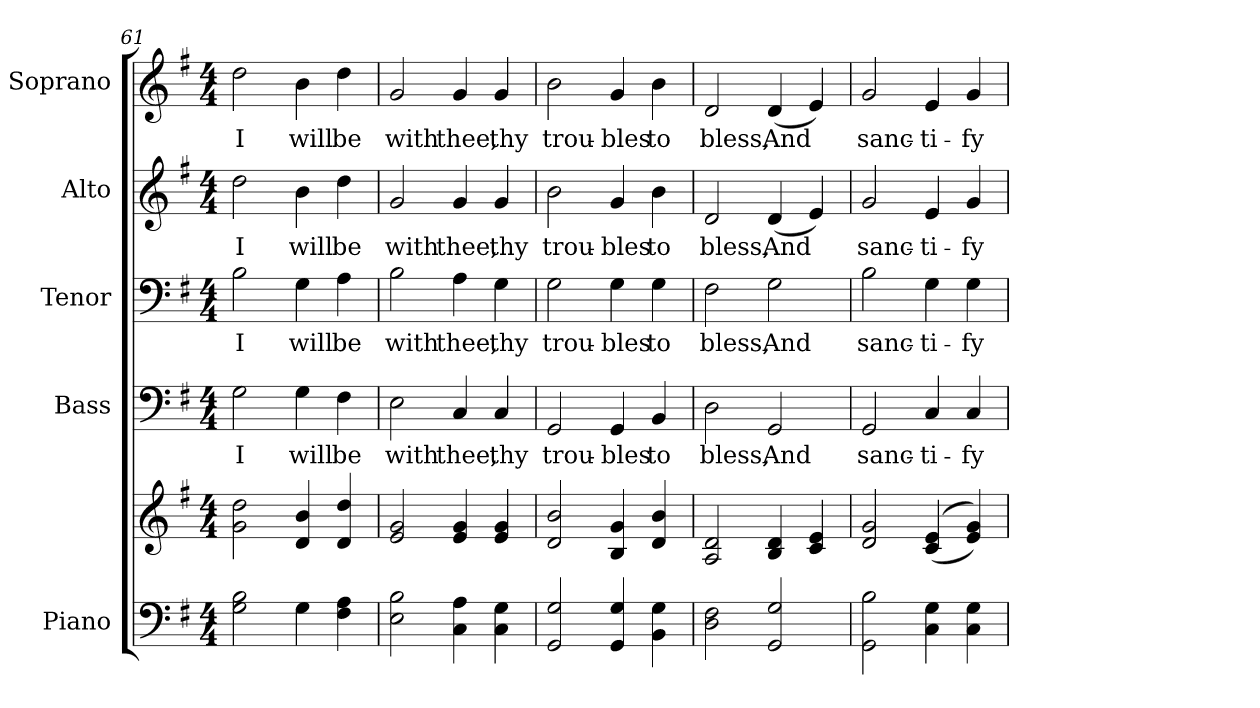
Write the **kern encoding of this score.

**kern	**kern	**kern	**text	**kern	**text	**kern	**text	**kern	**text
*part5	*part5	*part4	*part4	*part3	*part3	*part2	*part2	*part1	*part1
*staff6	*staff5	*staff4	*staff4	*staff3	*staff3	*staff2	*staff2	*staff1	*staff1
*I"Piano	*	*I"Bass	*	*I"Tenor	*	*I"Alto	*	*I"Soprano	*
*I'Pno.	*	*I'B.	*	*I'T.	*	*I'A.	*	*I'S.	*
*clefF4	*clefG2	*clefF4	*	*clefF4	*	*clefG2	*	*clefG2	*
*k[f#]	*k[f#]	*k[f#]	*	*k[f#]	*	*k[f#]	*	*k[f#]	*
*G:	*G:	*G:	*	*G:	*	*G:	*	*G:	*
*M4/4	*M4/4	*M4/4	*	*M4/4	*	*M4/4	*	*M4/4	*
=61	=61	=61	=61	=61	=61	=61	=61	=61	=61
!	!	!	!LO:LY:b:color=#000000	!	!	!	!	!	!
!	!	!	!	!	!LO:LY:b:color=#000000	!	!	!	!
!	!	!	!	!	!	!	!LO:LY:b:color=#000000	!	!
!	!	!	!	!	!	!	!	!	!LO:LY:b:color=#000000
2Gi\ 2Bi	2gi\ 2ddi	2Gi\	I	2Bi\	I	2ddi\	I	2ddi\	I
!	!	!	!LO:LY:b:color=#000000	!	!	!	!	!	!
!	!	!	!	!	!LO:LY:b:color=#000000	!	!	!	!
!	!	!	!	!	!	!	!LO:LY:b:color=#000000	!	!
!	!	!	!	!	!	!	!	!	!LO:LY:b:color=#000000
4Gi\	4di/ 4bi	4Gi\	will	4Gi\	will	4bi\	will	4bi\	will
!	!	!	!LO:LY:b:color=#000000	!	!	!	!	!	!
!	!	!	!	!	!LO:LY:b:color=#000000	!	!	!	!
!	!	!	!	!	!	!	!LO:LY:b:color=#000000	!	!
!	!	!	!	!	!	!	!	!	!LO:LY:b:color=#000000
4F#i\ 4Ai	4di/ 4ddi	4F#i\	be	4Ai\	be	4ddi\	be	4ddi\	be
=62	=62	=62	=62	=62	=62	=62	=62	=62	=62
!	!	!	!LO:LY:b:color=#000000	!	!	!	!	!	!
!	!	!	!	!	!LO:LY:b:color=#000000	!	!	!	!
!	!	!	!	!	!	!	!LO:LY:b:color=#000000	!	!
!	!	!	!	!	!	!	!	!	!LO:LY:b:color=#000000
2Ei\ 2Bi	2ei/ 2gi	2Ei\	with	2Bi\	with	2gi/	with	2gi/	with
!	!	!	!LO:LY:b:color=#000000	!	!	!	!	!	!
!	!	!	!	!	!LO:LY:b:color=#000000	!	!	!	!
!	!	!	!	!	!	!	!LO:LY:b:color=#000000	!	!
!	!	!	!	!	!	!	!	!	!LO:LY:b:color=#000000
4Ci\ 4Ai	4ei/ 4gi	4Ci/	thee,	4Ai\	thee,	4gi/	thee,	4gi/	thee,
!	!	!	!LO:LY:b:color=#000000	!	!	!	!	!	!
!	!	!	!	!	!LO:LY:b:color=#000000	!	!	!	!
!	!	!	!	!	!	!	!LO:LY:b:color=#000000	!	!
!	!	!	!	!	!	!	!	!	!LO:LY:b:color=#000000
4Ci\ 4Gi	4ei/ 4gi	4Ci/	thy	4Gi\	thy	4gi/	thy	4gi/	thy
=63	=63	=63	=63	=63	=63	=63	=63	=63	=63
!	!	!	!LO:LY:b:color=#000000	!	!	!	!	!	!
!	!	!	!	!	!LO:LY:b:color=#000000	!	!	!	!
!	!	!	!	!	!	!	!LO:LY:b:color=#000000	!	!
!	!	!	!	!	!	!	!	!	!LO:LY:b:color=#000000
2GGi/ 2Gi	2di/ 2bi	2GGi/	trou-	2Gi\	trou-	2bi\	trou-	2bi\	trou-
!	!	!	!LO:LY:b:color=#000000	!	!	!	!	!	!
!	!	!	!	!	!LO:LY:b:color=#000000	!	!	!	!
!	!	!	!	!	!	!	!LO:LY:b:color=#000000	!	!
!	!	!	!	!	!	!	!	!	!LO:LY:b:color=#000000
4GGi/ 4Gi	4Bi/ 4gi	4GGi/	-bles	4Gi\	-bles	4gi/	-bles	4gi/	-bles
!	!	!	!LO:LY:b:color=#000000	!	!	!	!	!	!
!	!	!	!	!	!LO:LY:b:color=#000000	!	!	!	!
!	!	!	!	!	!	!	!LO:LY:b:color=#000000	!	!
!	!	!	!	!	!	!	!	!	!LO:LY:b:color=#000000
4BBi\ 4Gi	4di/ 4bi	4BBi/	to	4Gi\	to	4bi\	to	4bi\	to
!!LO:PB:g=z
=64	=64	=64	=64	=64	=64	=64	=64	=64	=64
!	!	!	!LO:LY:b:color=#000000	!	!	!	!	!	!
!	!	!	!	!	!LO:LY:b:color=#000000	!	!	!	!
!	!	!	!	!	!	!	!LO:LY:b:color=#000000	!	!
!	!	!	!	!	!	!	!	!	!LO:LY:b:color=#000000
2Di\ 2F#i	2Ai/ 2di	2Di\	bless,	2F#i\	bless,	2di/	bless,	2di/	bless,
!	!	!	!LO:LY:b:color=#000000	!	!	!	!	!	!
!	!	!	!	!	!LO:LY:b:color=#000000	!	!	!	!
!	!	!	!	!	!	!	!LO:LY:b:color=#000000	!	!
!	!	!	!	!	!	!	!	!	!LO:LY:b:color=#000000
2GGi/ 2Gi	4Bi/ 4di	2GGi/	And	2Gi\	And	(4di/	And	(4di/	And
.	4ci/ 4ei	.	.	.	.	4ei/)	.	4ei/)	.
=65	=65	=65	=65	=65	=65	=65	=65	=65	=65
!	!	!	!LO:LY:b:color=#000000	!	!	!	!	!	!
!	!	!	!	!	!LO:LY:b:color=#000000	!	!	!	!
!	!	!	!	!	!	!	!LO:LY:b:color=#000000	!	!
!	!	!	!	!	!	!	!	!	!LO:LY:b:color=#000000
2GGi\ 2Bi	2di/ 2gi	2GGi/	sanc-	2Bi\	sanc-	2gi/	sanc-	2gi/	sanc-
!	!	!	!LO:LY:b:color=#000000	!	!	!	!	!	!
!	!	!	!	!	!LO:LY:b:color=#000000	!	!	!	!
!	!	!	!	!	!	!	!LO:LY:b:color=#000000	!	!
!	!	!	!	!	!	!	!	!	!LO:LY:b:color=#000000
4Ci\ 4Gi	((4ci/ 4ei	4Ci/	-ti-	4Gi\	-ti-	4ei/	-ti-	4ei/	-ti-
!	!	!	!LO:LY:b:color=#000000	!	!	!	!	!	!
!	!	!	!	!	!LO:LY:b:color=#000000	!	!	!	!
!	!	!	!	!	!	!	!LO:LY:b:color=#000000	!	!
!	!	!	!	!	!	!	!	!	!LO:LY:b:color=#000000
4Ci\ 4Gi	4ei/ 4gi))	4Ci/	-fy	4Gi\	-fy	4gi/	-fy	4gi/	-fy
=	=	=	=	=	=	=	=	=	=
*-	*-	*-	*-	*-	*-	*-	*-	*-	*-
